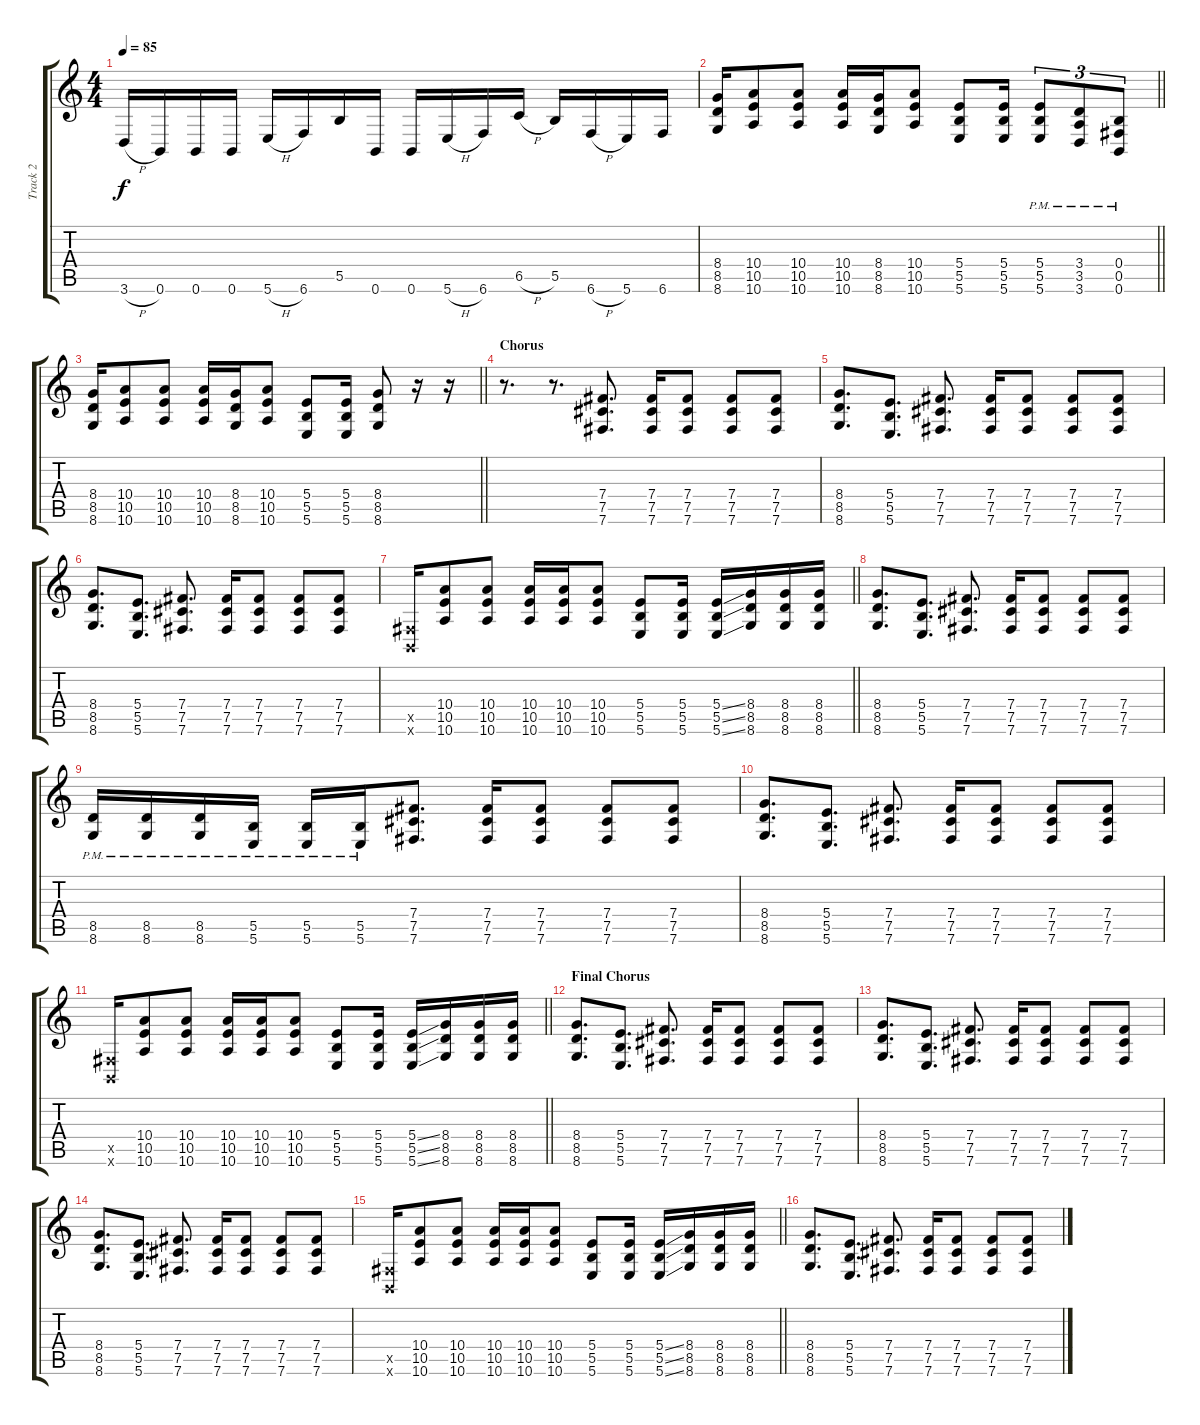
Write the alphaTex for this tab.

\track ("Track 2" "Track 2") {instrument distortionguitar}
\staff {score tabs}
\tuning (Db4 Ab3 E3 B2 Gb2 B1) {hide}
\ts (4 4)
\tempo 85
\clef g2
\ks c
3.6{h}.16{dy f} 0.6.16 0.6.16 0.6.16 5.6{h}.16 6.6.16 5.5.16 0.6.16 0.6.16 5.6{h}.16 6.6.16 6.5{h}.16 5.5.16 6.6{h}.16 5.6.16 6.6.16 |
\barLineRight lightlight
(8.4 8.5 8.6).16 (10.4 10.5 10.6).8 (10.4 10.5 10.6).8 (10.4 10.5 10.6).16 (8.4 8.5 8.6).16 (10.4 10.5 10.6).8 (5.4 5.5 5.6).8 (5.4 5.5 5.6).16 (5.4{pm} 5.5{pm} 5.6{pm}).8{tu (3 2)} (3.4{pm} 3.5{pm} 3.6{pm}).8{tu (3 2)} (0.4{pm} 0.5{pm} 0.6{pm}).8{tu (3 2)} |
\barLineRight lightlight
(8.4 8.5 8.6).16 (10.4 10.5 10.6).8 (10.4 10.5 10.6).8 (10.4 10.5 10.6).16 (8.4 8.5 8.6).16 (10.4 10.5 10.6).8 (5.4 5.5 5.6).8 (5.4 5.5 5.6).16 (8.4 8.5 8.6).8 r.16 r.16 |
\section ("" "Chorus")
r.8{d} r.8{d} (7.4 7.5 7.6).8{d} (7.4 7.5 7.6).16 (7.4 7.5 7.6).8 (7.4 7.5 7.6).8 (7.4 7.5 7.6).8 |
(8.4 8.5 8.6).8{d} (5.4 5.5 5.6).8{d} (7.4 7.5 7.6).8{d} (7.4 7.5 7.6).16 (7.4 7.5 7.6).8 (7.4 7.5 7.6).8 (7.4 7.5 7.6).8 |
(8.4 8.5 8.6).8{d} (5.4 5.5 5.6).8{d} (7.4 7.5 7.6).8{d} (7.4 7.5 7.6).16 (7.4 7.5 7.6).8 (7.4 7.5 7.6).8 (7.4 7.5 7.6).8 |
\barLineRight lightlight
(0.5{x} 0.6{x}).16 (10.4 10.5 10.6).8 (10.4 10.5 10.6).8 (10.4 10.5 10.6).16 (10.4 10.5 10.6).16 (10.4 10.5 10.6).8 (5.4 5.5 5.6).8 (5.4 5.5 5.6).16 (5.4{ss} 5.5{ss} 5.6{ss}).16 (8.4 8.5 8.6).16 (8.4 8.5 8.6).16 (8.4 8.5 8.6).16 |
(8.4 8.5 8.6).8{d} (5.4 5.5 5.6).8{d} (7.4 7.5 7.6).8{d} (7.4 7.5 7.6).16 (7.4 7.5 7.6).8 (7.4 7.5 7.6).8 (7.4 7.5 7.6).8 |
(8.5{pm} 8.6{pm}).16 (8.5{pm} 8.6{pm}).16 (8.5{pm} 8.6{pm}).16 (5.5{pm} 5.6{pm}).16 (5.5{pm} 5.6{pm}).16 (5.5{pm} 5.6{pm}).16 (7.4 7.5 7.6).8{d} (7.4 7.5 7.6).16 (7.4 7.5 7.6).8 (7.4 7.5 7.6).8 (7.4 7.5 7.6).8 |
(8.4 8.5 8.6).8{d} (5.4 5.5 5.6).8{d} (7.4 7.5 7.6).8{d} (7.4 7.5 7.6).16 (7.4 7.5 7.6).8 (7.4 7.5 7.6).8 (7.4 7.5 7.6).8 |
\barLineRight lightlight
(0.5{x} 0.6{x}).16 (10.4 10.5 10.6).8 (10.4 10.5 10.6).8 (10.4 10.5 10.6).16 (10.4 10.5 10.6).16 (10.4 10.5 10.6).8 (5.4 5.5 5.6).8 (5.4 5.5 5.6).16 (5.4{ss} 5.5{ss} 5.6{ss}).16 (8.4 8.5 8.6).16 (8.4 8.5 8.6).16 (8.4 8.5 8.6).16 |
\section ("" "Final Chorus")
(8.4 8.5 8.6).8{d} (5.4 5.5 5.6).8{d} (7.4 7.5 7.6).8{d} (7.4 7.5 7.6).16 (7.4 7.5 7.6).8 (7.4 7.5 7.6).8 (7.4 7.5 7.6).8 |
(8.4 8.5 8.6).8{d} (5.4 5.5 5.6).8{d} (7.4 7.5 7.6).8{d} (7.4 7.5 7.6).16 (7.4 7.5 7.6).8 (7.4 7.5 7.6).8 (7.4 7.5 7.6).8 |
(8.4 8.5 8.6).8{d} (5.4 5.5 5.6).8{d} (7.4 7.5 7.6).8{d} (7.4 7.5 7.6).16 (7.4 7.5 7.6).8 (7.4 7.5 7.6).8 (7.4 7.5 7.6).8 |
\barLineRight lightlight
(0.5{x} 0.6{x}).16 (10.4 10.5 10.6).8 (10.4 10.5 10.6).8 (10.4 10.5 10.6).16 (10.4 10.5 10.6).16 (10.4 10.5 10.6).8 (5.4 5.5 5.6).8 (5.4 5.5 5.6).16 (5.4{ss} 5.5{ss} 5.6{ss}).16 (8.4 8.5 8.6).16 (8.4 8.5 8.6).16 (8.4 8.5 8.6).16 |
(8.4 8.5 8.6).8{d} (5.4 5.5 5.6).8{d} (7.4 7.5 7.6).8{d} (7.4 7.5 7.6).16 (7.4 7.5 7.6).8 (7.4 7.5 7.6).8 (7.4 7.5 7.6).8
